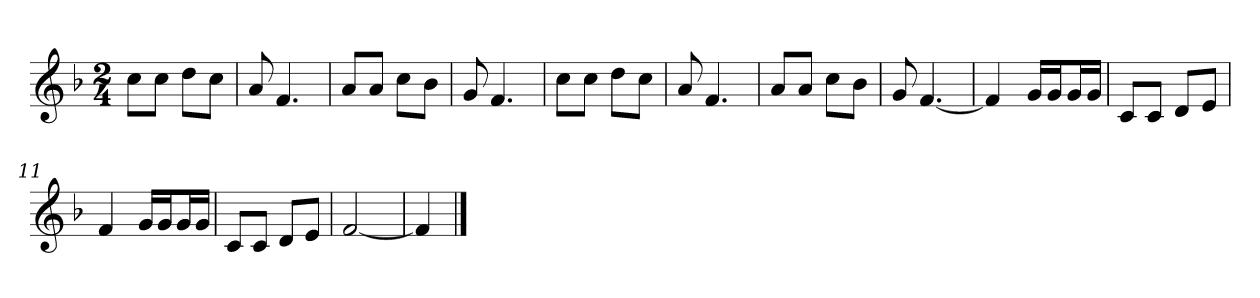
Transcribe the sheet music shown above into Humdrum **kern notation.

**kern
*part1
*staff1
*clefG2
*k[b-]
*F:
*M2/4
=1
8cc\L
8cc\J
8dd\L
8cc\J
=2
8a
4.f
=3
8a/L
8a/J
8cc\L
8b-\J
=4
8g
4.f
=5
8cc\L
8cc\J
8dd\L
8cc\J
=6
8a
4.f
=7
8a/L
8a/J
8cc\L
8b-\J
=8
8g
[4.f
=9
4f]
16g/LL
16g/J
16g/L
16g/JJ
=10
8c/L
8c/J
8d/L
8e/J
=11
4f
16g/LL
16g/J
16g/L
16g/JJ
=12
8c/L
8c/J
8d/L
8e/J
=13
[2f
=14
4f]
==
*-
